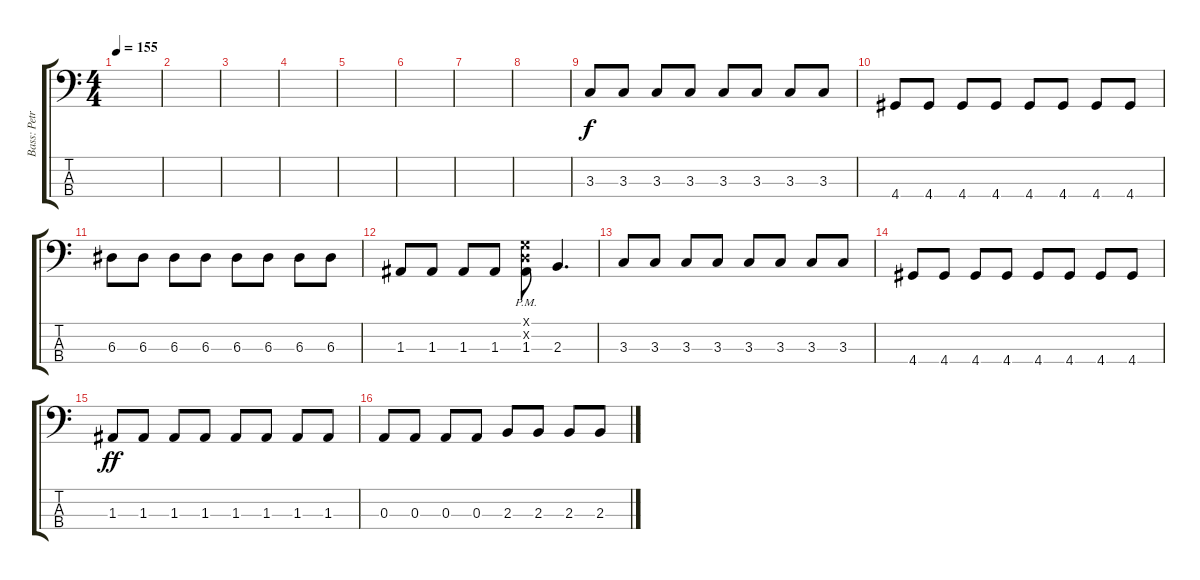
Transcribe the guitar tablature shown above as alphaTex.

\track ("Bass: Petros Christo" "Bass: Petr") {instrument electricbassfinger}
\staff {score tabs}
\tuning (G2 D2 A1 E1) {hide}
\ts (4 4)
\tempo 155
\clef f4
\ks c
|
|
|
|
|
|
|
|
3.3.8{dy f} 3.3.8 3.3.8 3.3.8 3.3.8 3.3.8 3.3.8 3.3.8 |
4.4.8 4.4.8 4.4.8 4.4.8 4.4.8 4.4.8 4.4.8 4.4.8 |
6.3.8 6.3.8 6.3.8 6.3.8 6.3.8 6.3.8 6.3.8 6.3.8 |
1.3.8 1.3.8 1.3.8 1.3.8 (0.1{x} 0.2{x} 1.3{pm}).8 2.3.4{d} |
3.3.8 3.3.8 3.3.8 3.3.8 3.3.8 3.3.8 3.3.8 3.3.8 |
4.4.8 4.4.8 4.4.8 4.4.8 4.4.8 4.4.8 4.4.8 4.4.8 |
1.3.8{dy ff} 1.3.8 1.3.8 1.3.8 1.3.8 1.3.8 1.3.8 1.3.8 |
0.3.8 0.3.8 0.3.8 0.3.8 2.3.8 2.3.8 2.3.8 2.3.8
